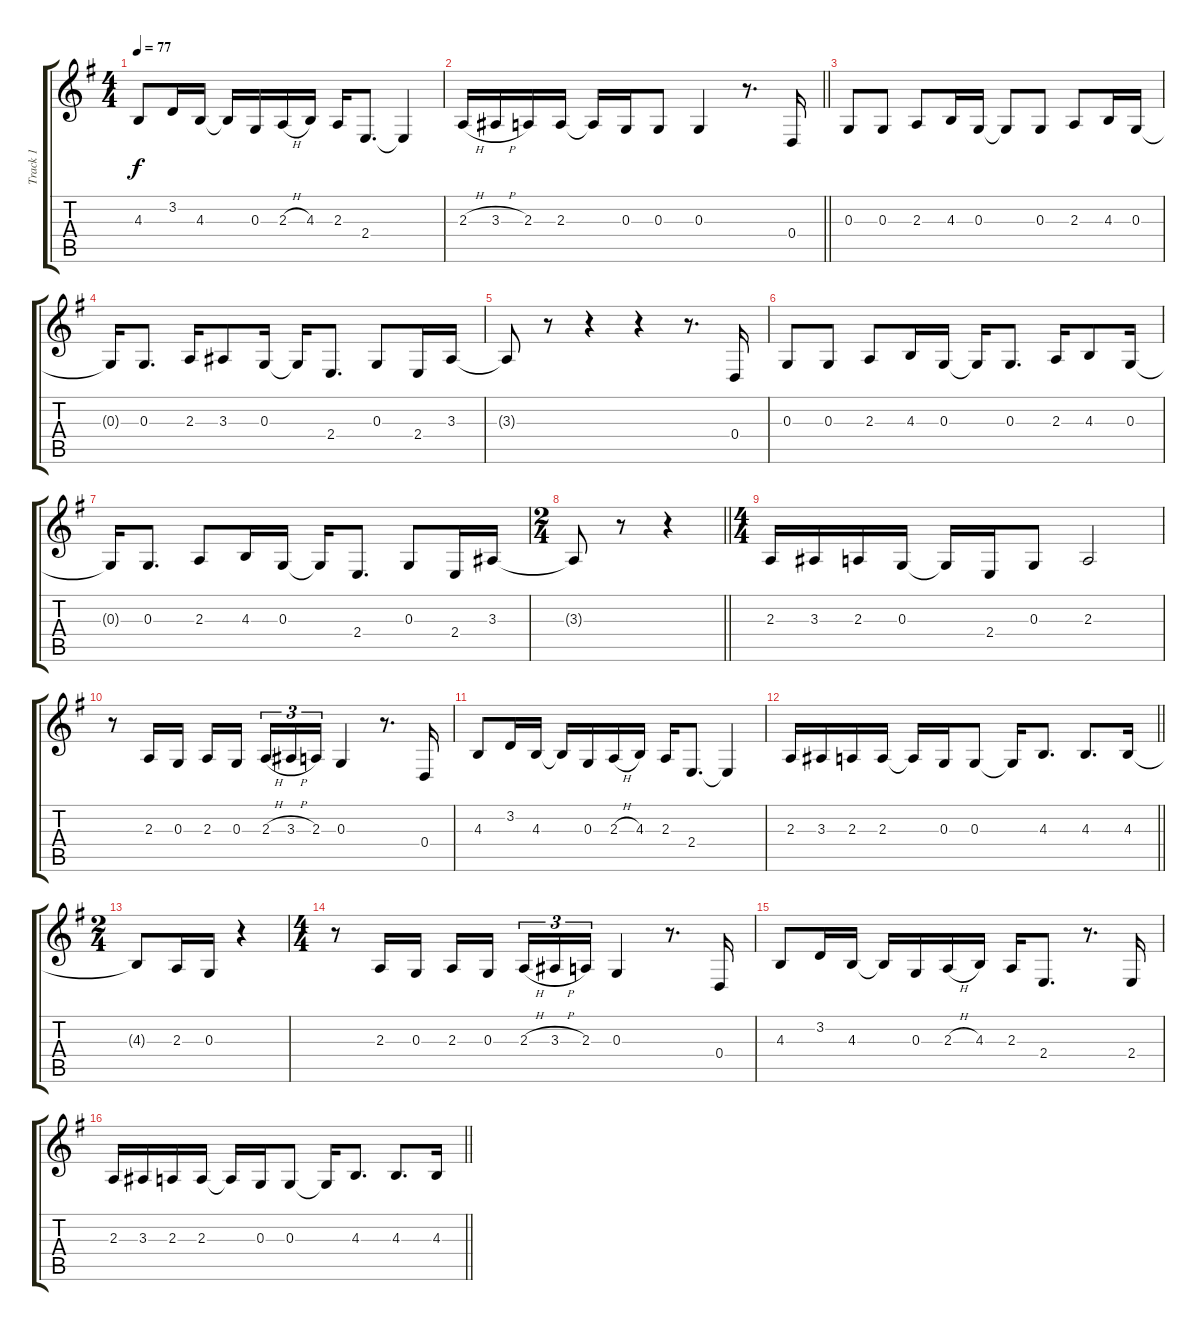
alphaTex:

\track ("Track 1" "Track 1") {instrument tenorsax}
\staff {score tabs}
\tuning (E4 B3 G3 D3 A2 E2) {hide}
\ts (4 4)
\tempo 77
\clef g2
\ks g
4.3.8{dy f} 3.2.16 4.3.16 4.3{t}.16 0.3.16 2.3{h}.16 4.3.16 2.3.16 2.4.8{d} 2.4{t}.4 |
\barLineRight lightlight
2.3{h}.16 3.3{h}.16 2.3.16 2.3.16 2.3{t}.16 0.3.16 0.3.8 0.3.4 r.8{d} 0.4.16 |
0.3.8 0.3.8 2.3.8 4.3.16 0.3.16 0.3{t}.8 0.3.8 2.3.8 4.3.16 0.3.16 |
0.3{t}.16 0.3.8{d} 2.3.16 3.3.8 0.3.16 0.3{t}.16 2.4.8{d} 0.3.8 2.4.16 3.3.16 |
3.3{t}.8 r.8 r.4 r.4 r.8{d} 0.4.16 |
0.3.8 0.3.8 2.3.8 4.3.16 0.3.16 0.3{t}.16 0.3.8{d} 2.3.16 4.3.8 0.3.16 |
0.3{t}.16 0.3.8{d} 2.3.8 4.3.16 0.3.16 0.3{t}.16 2.4.8{d} 0.3.8 2.4.16 3.3.16 |
\ts (2 4)
\barLineRight lightlight
3.3{t}.8 r.8 r.4 |
\ts (4 4)
2.3.16 3.3.16 2.3.16 0.3.16 0.3{t}.16 2.4.16 0.3.8 2.3.2 |
r.8 2.3.16 0.3.16 2.3.16 0.3.16{beam splitsecondary} 2.3{h}.16{tu (3 2)} 3.3{h}.16{tu (3 2)} 2.3.16{tu (3 2)} 0.3.4 r.8{d} 0.4.16 |
4.3.8 3.2.16 4.3.16 4.3{t}.16 0.3.16 2.3{h}.16 4.3.16 2.3.16 2.4.8{d} 2.4{t}.4 |
\barLineRight lightlight
2.3.16 3.3.16 2.3.16 2.3.16 2.3{t}.16 0.3.16 0.3.8 0.3{t}.16 4.3.8{d} 4.3.8{d} 4.3.16 |
\ts (2 4)
4.3{t}.8 2.3.16 0.3.16 r.4 |
\ts (4 4)
r.8 2.3.16 0.3.16 2.3.16 0.3.16{beam splitsecondary} 2.3{h}.16{tu (3 2)} 3.3{h}.16{tu (3 2)} 2.3.16{tu (3 2)} 0.3.4 r.8{d} 0.4.16 |
4.3.8 3.2.16 4.3.16 4.3{t}.16 0.3.16 2.3{h}.16 4.3.16 2.3.16 2.4.8{d} r.8{d} 2.4.16 |
\barLineRight lightlight
2.3.16 3.3.16 2.3.16 2.3.16 2.3{t}.16 0.3.16 0.3.8 0.3{t}.16 4.3.8{d} 4.3.8{d} 4.3.16
